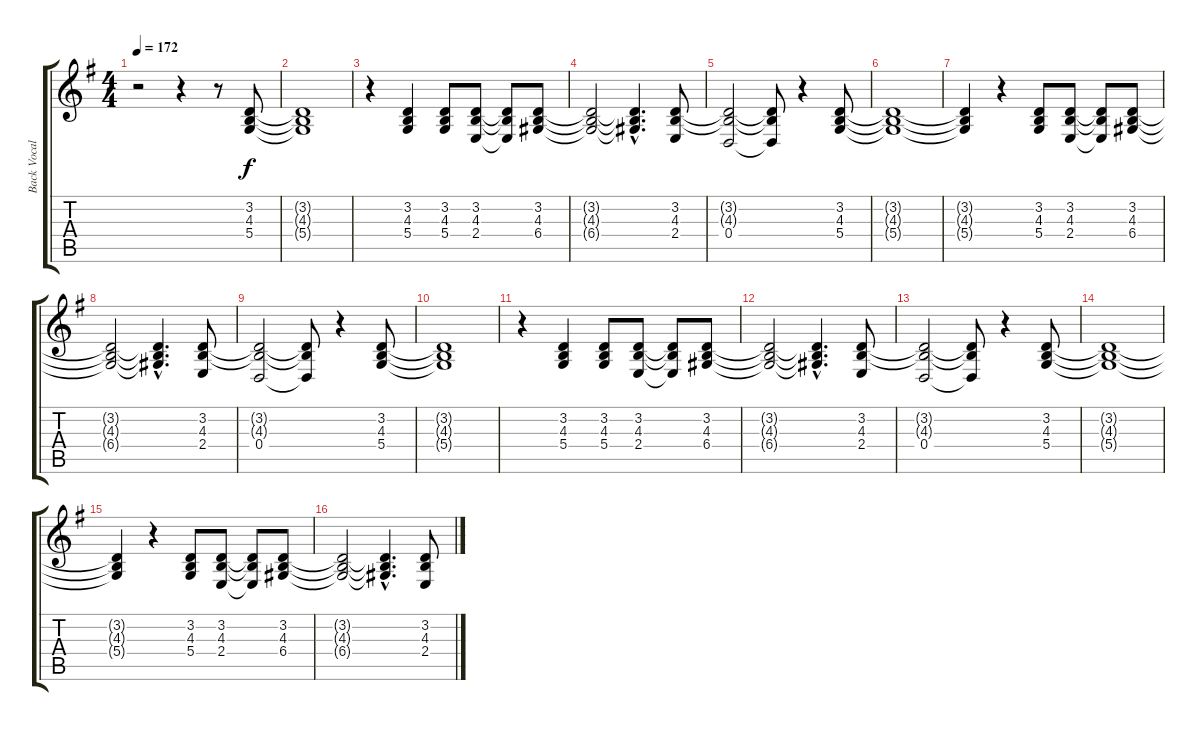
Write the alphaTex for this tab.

\track ("Back Vocals [Duff, Dave, Matt]" "Back Vocal") {instrument lead2sawtooth}
\staff {score tabs}
\tuning (E4 B3 G3 D3 A2 E2) {hide}
\ts (4 4)
\tempo 172
\clef g2
\ks g
r.2{dy f} r.4 r.8 (3.2 4.3 5.4).8 |
(3.2{t} 4.3{t} 5.4{t}).1 |
r.4 (3.2 4.3 5.4).4 (3.2 4.3 5.4).8 (3.2 4.3 2.4).8 (3.2{t} 4.3{t} 2.4{t}).8 (3.2 4.3 6.4).8 |
(3.2{t} 4.3{t} 6.4{t}).2 (3.2{hac t} 4.3{hac t} 6.4{hac t}).4{d} (3.2 4.3 2.4).8 |
(3.2{t} 4.3{t} 0.4).2 (3.2{t} 4.3{t} 0.4{t}).8 r.4 (3.2 4.3 5.4).8 |
(3.2{t} 4.3{t} 5.4{t}).1 |
(3.2{t} 4.3{t} 5.4{t}).4 r.4 (3.2 4.3 5.4).8 (3.2 4.3 2.4).8 (3.2{t} 4.3{t} 2.4{t}).8 (3.2 4.3 6.4).8 |
(3.2{t} 4.3{t} 6.4{t}).2 (3.2{hac t} 4.3{hac t} 6.4{hac t}).4{d} (3.2 4.3 2.4).8 |
(3.2{t} 4.3{t} 0.4).2 (3.2{t} 4.3{t} 0.4{t}).8 r.4 (3.2 4.3 5.4).8 |
(3.2{t} 4.3{t} 5.4{t}).1 |
r.4 (3.2 4.3 5.4).4 (3.2 4.3 5.4).8 (3.2 4.3 2.4).8 (3.2{t} 4.3{t} 2.4{t}).8 (3.2 4.3 6.4).8 |
(3.2{t} 4.3{t} 6.4{t}).2 (3.2{hac t} 4.3{hac t} 6.4{hac t}).4{d} (3.2 4.3 2.4).8 |
(3.2{t} 4.3{t} 0.4).2 (3.2{t} 4.3{t} 0.4{t}).8 r.4 (3.2 4.3 5.4).8 |
(3.2{t} 4.3{t} 5.4{t}).1 |
(3.2{t} 4.3{t} 5.4{t}).4 r.4 (3.2 4.3 5.4).8 (3.2 4.3 2.4).8 (3.2{t} 4.3{t} 2.4{t}).8 (3.2 4.3 6.4).8 |
(3.2{t} 4.3{t} 6.4{t}).2 (3.2{hac t} 4.3{hac t} 6.4{hac t}).4{d} (3.2 4.3 2.4).8
